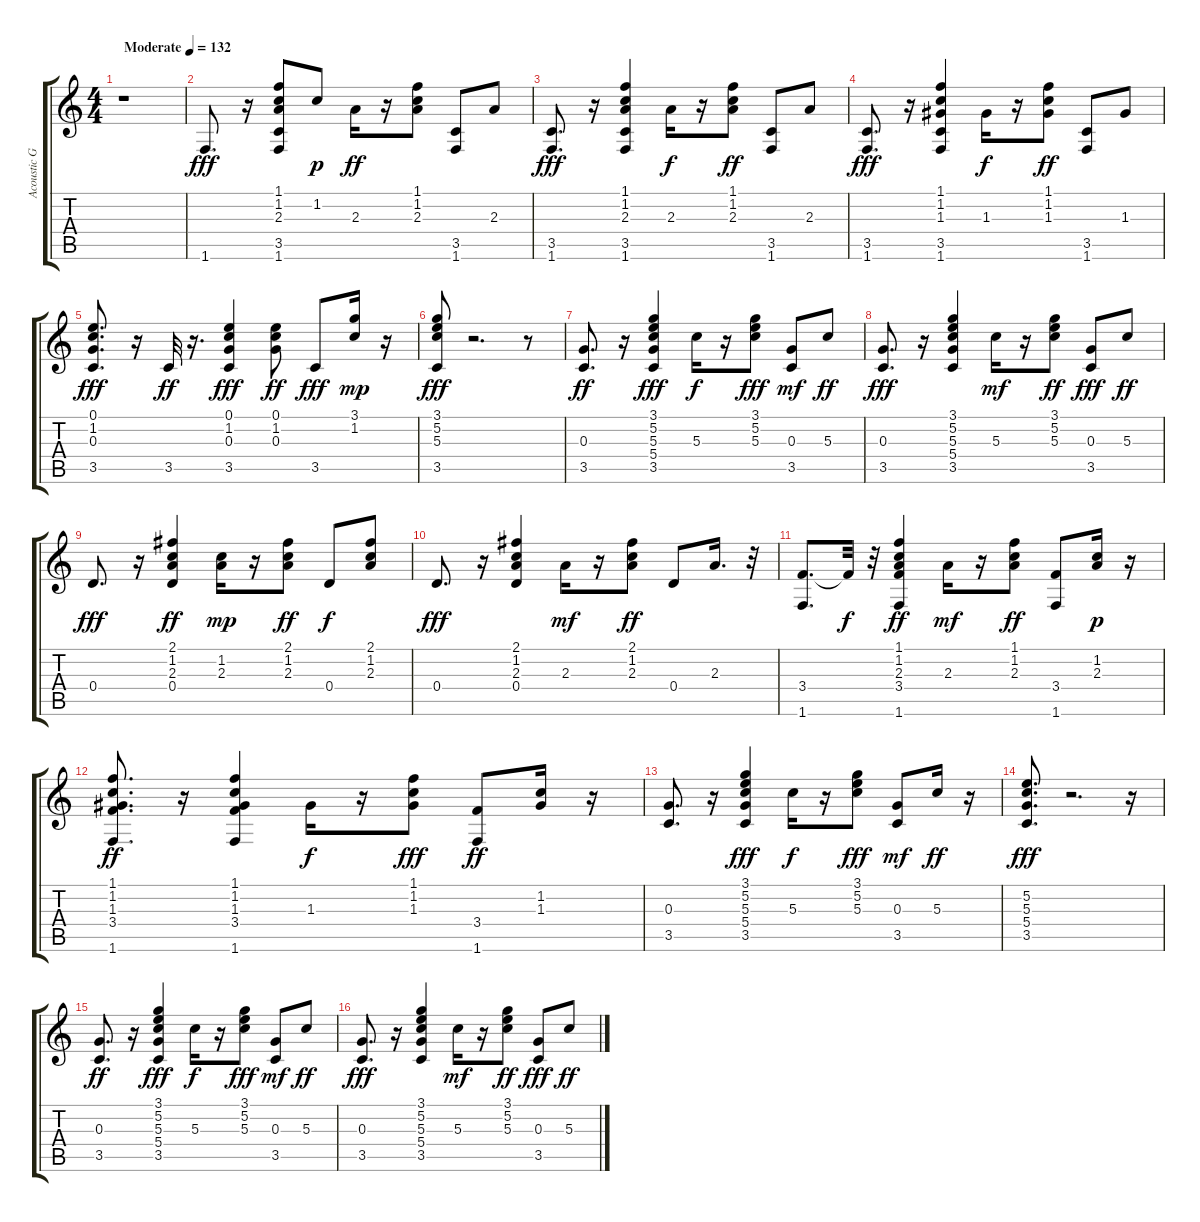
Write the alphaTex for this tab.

\track ("Acoustic Guitar" "Acoustic G") {instrument acousticguitarsteel}
\staff {score tabs}
\tuning (E4 B3 G3 D3 A2 E2) {hide}
\ts (4 4)
\tempo (132 "Moderate")
\clef g2
\ks c
r.1{dy fff instrument acousticguitarsteel} |
1.6.8{d} r.16 (1.1 1.2 2.3 3.5 1.6).8 1.2.8{dy p} 2.3.16{dy ff} r.16 (1.1 1.2 2.3).8 (3.5 1.6).8 2.3.8 |
(3.5 1.6).8{d dy fff} r.16 (1.1 1.2 2.3 3.5 1.6).4 2.3.16{dy f} r.16 (1.1 1.2 2.3).8{dy ff} (3.5 1.6).8 2.3.8 |
(3.5 1.6).8{d dy fff} r.16 (1.1 1.2 1.3 3.5 1.6).4 1.3.16{dy f} r.16 (1.1 1.2 1.3).8{dy ff} (3.5 1.6).8 1.3.8 |
(0.1 1.2 0.3 3.5).8{d dy fff} r.16 3.5.32{dy ff} r.16{d} (0.1 1.2 0.3 3.5).4{dy fff} (0.1 1.2 0.3).8{dy ff} 3.5.8{dy fff} (3.1 1.2).16{dy mp} r.16 |
(3.1 5.2 5.3 3.5).8{dy fff} r.2{d} r.8 |
(0.3 3.5).8{d dy ff} r.16 (3.1 5.2 5.3 5.4 3.5).4{dy fff} 5.3.16{dy f} r.16 (3.1 5.2 5.3).8{dy fff} (0.3 3.5).8{dy mf} 5.3.8{dy ff} |
(0.3 3.5).8{d dy fff} r.16 (3.1 5.2 5.3 5.4 3.5).4 5.3.16{dy mf} r.16 (3.1 5.2 5.3).8{dy ff} (0.3 3.5).8{dy fff} 5.3.8{dy ff} |
0.4.8{d dy fff} r.16 (2.1 1.2 2.3 0.4).4{dy ff} (1.2 2.3).16{dy mp} r.16 (2.1 1.2 2.3).8{dy ff} 0.4.8{dy f} (2.1 1.2 2.3).8 |
0.4.8{d dy fff} r.16 (2.1 1.2 2.3 0.4).4 2.3.16{dy mf} r.16 (2.1 1.2 2.3).8{dy ff} 0.4.8 2.3.16{d} r.32 |
(3.4 1.6).8{d} 3.4{t}.32{dy f} r.32 (1.1 1.2 2.3 3.4 1.6).4{dy ff} 2.3.16{dy mf} r.16 (1.1 1.2 2.3).8{dy ff} (3.4 1.6).8 (1.2 2.3).16{dy p} r.16 |
(1.1 1.2 1.3 3.4 1.6).8{d dy ff} r.16 (1.1 1.2 1.3 3.4 1.6).4 1.3.16{dy f} r.16 (1.1 1.2 1.3).8{dy fff} (3.4 1.6).8{dy ff} (1.2 1.3).16 r.16 |
(0.3 3.5).8{d} r.16 (3.1 5.2 5.3 5.4 3.5).4{dy fff} 5.3.16{dy f} r.16 (3.1 5.2 5.3).8{dy fff} (0.3 3.5).8{dy mf} 5.3.16{dy ff} r.16 |
(5.2 5.3 5.4 3.5).8{d dy fff} r.2{d} r.16 |
(0.3 3.5).8{d dy ff} r.16 (3.1 5.2 5.3 5.4 3.5).4{dy fff} 5.3.16{dy f} r.16 (3.1 5.2 5.3).8{dy fff} (0.3 3.5).8{dy mf} 5.3.8{dy ff} |
(0.3 3.5).8{d dy fff} r.16 (3.1 5.2 5.3 5.4 3.5).4 5.3.16{dy mf} r.16 (3.1 5.2 5.3).8{dy ff} (0.3 3.5).8{dy fff} 5.3.8{dy ff}
